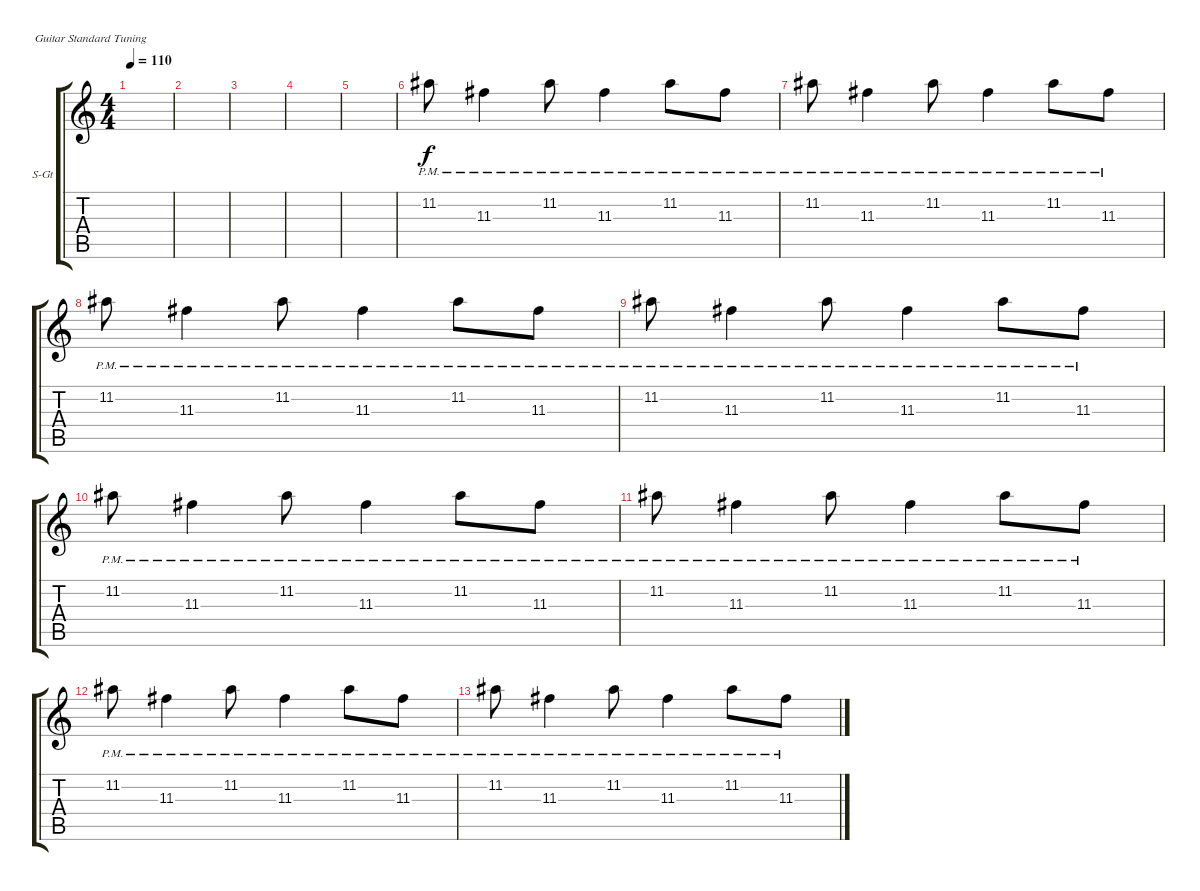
\defaultSystemsLayout 4
\bracketExtendMode groupsimilarinstruments
\firstSystemTrackNameOrientation horizontal
\otherSystemsTrackNameOrientation horizontal
\track ("Steel Guitar" "S-Gt") {instrument acousticguitarsteel}
\staff {score tabs}
\tuning (E4 B3 G3 D3 A2 E2)
\ts (4 4)
\tempo 110
\clef g2
\ks c
|
|
|
|
|
11.2{pm}.8 11.3{pm}.4 11.2{pm}.8 11.3{pm}.4 11.2{pm}.8 11.3{pm}.8 |
11.2{pm}.8 11.3{pm}.4 11.2{pm}.8 11.3{pm}.4 11.2{pm}.8 11.3{pm}.8 |
11.2{pm}.8 11.3{pm}.4 11.2{pm}.8 11.3{pm}.4 11.2{pm}.8 11.3{pm}.8 |
11.2{pm}.8 11.3{pm}.4 11.2{pm}.8 11.3{pm}.4 11.2{pm}.8 11.3{pm}.8 |
11.2{pm}.8 11.3{pm}.4 11.2{pm}.8 11.3{pm}.4 11.2{pm}.8 11.3{pm}.8 |
11.2{pm}.8 11.3{pm}.4 11.2{pm}.8 11.3{pm}.4 11.2{pm}.8 11.3{pm}.8 |
11.2{pm}.8 11.3{pm}.4 11.2{pm}.8 11.3{pm}.4 11.2{pm}.8 11.3{pm}.8 |
11.2{pm}.8 11.3{pm}.4 11.2{pm}.8 11.3{pm}.4 11.2{pm}.8 11.3{pm}.8
